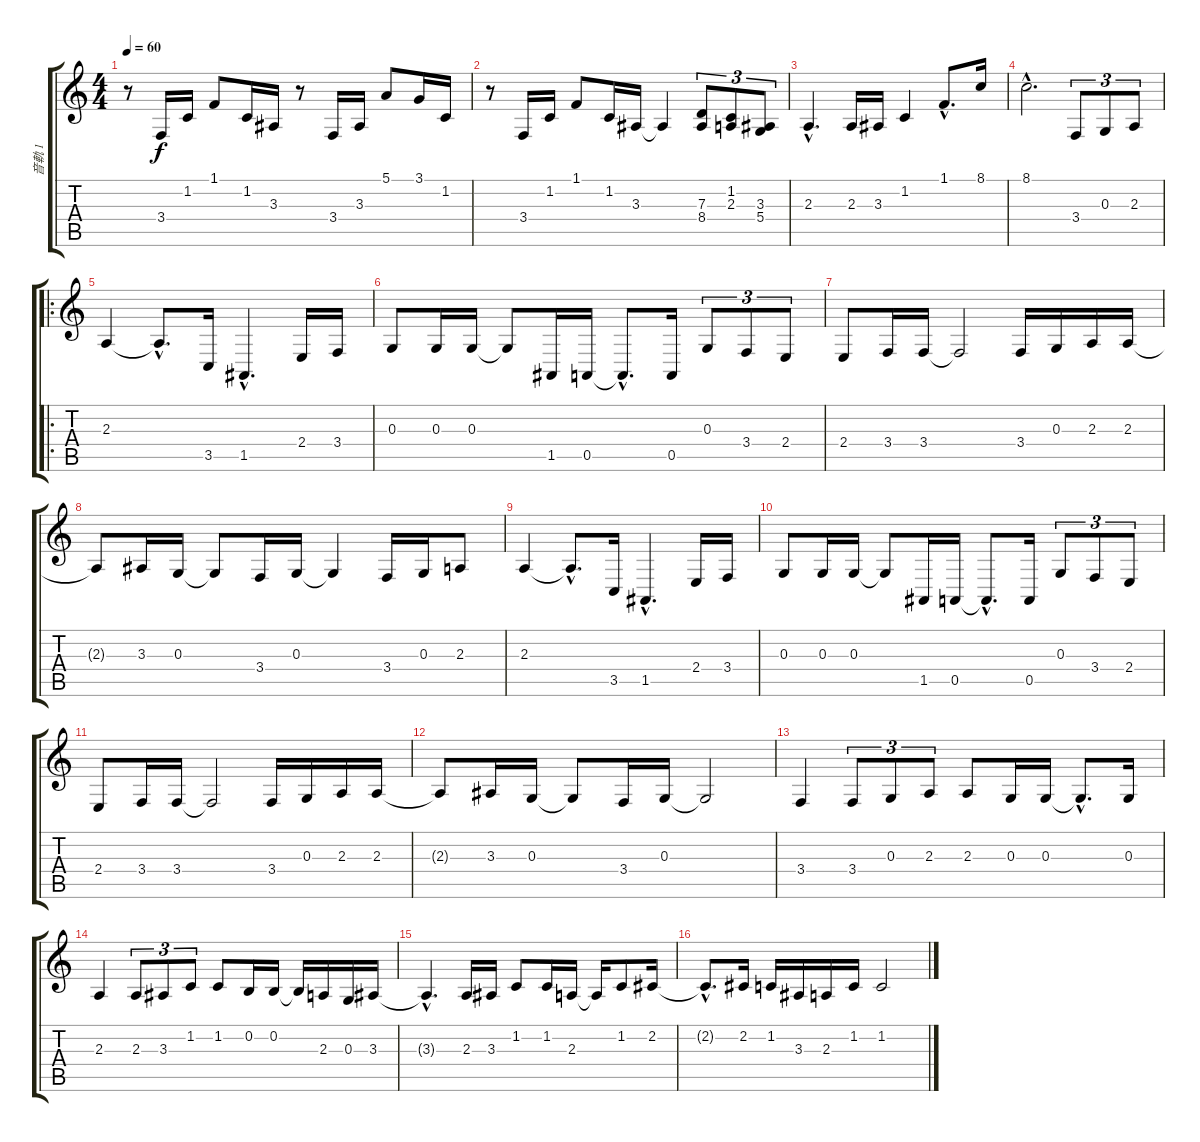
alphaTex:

\track ("音軌 1" "音軌 1") {instrument acousticgrandpiano}
\staff {score tabs}
\tuning (E4 B3 G3 D3 A2 E2) {hide}
\ts (4 4)
\tempo 60
\clef g2
\ks c
r.8{dy f instrument acousticgrandpiano} 3.4.16 1.2.16 1.1.8 1.2.16 3.3.16 r.8 3.4.16 3.3.16 5.1.8 3.1.16 1.2.16 |
r.8 3.4.16 1.2.16 1.1.8 1.2.16 3.3.16 3.3{t}.4 (7.3 8.4).8{tu (3 2)} (1.2 2.3).8{tu (3 2)} (3.3 5.4).8{tu (3 2)} |
2.3{hac}.4{d} 2.3.16 3.3.16 1.2.4 1.1{hac}.8{d} 8.1.16 |
8.1{hac}.2{d} 3.4.8{tu (3 2)} 0.3.8{tu (3 2)} 2.3.8{tu (3 2)} |
\ro
2.3.4 2.3{hac t}.8{d} 3.5.16 1.5{hac}.4{d} 2.4.16 3.4.16 |
0.3.8 0.3.16 0.3.16 0.3{t}.8 1.5.16 0.5.16 0.5{hac t}.8{d} 0.5.16 0.3.8{tu (3 2)} 3.4.8{tu (3 2)} 2.4.8{tu (3 2)} |
2.4.8 3.4.16 3.4.16 3.4{t}.2 3.4.16 0.3.16 2.3.16 2.3.16 |
2.3{t}.8 3.3.16 0.3.16 0.3{t}.8 3.4.16 0.3.16 0.3{t}.4 3.4.16 0.3.16 2.3.8 |
2.3.4 2.3{hac t}.8{d} 3.5.16 1.5{hac}.4{d} 2.4.16 3.4.16 |
0.3.8 0.3.16 0.3.16 0.3{t}.8 1.5.16 0.5.16 0.5{hac t}.8{d} 0.5.16 0.3.8{tu (3 2)} 3.4.8{tu (3 2)} 2.4.8{tu (3 2)} |
2.4.8 3.4.16 3.4.16 3.4{t}.2 3.4.16 0.3.16 2.3.16 2.3.16 |
2.3{t}.8 3.3.16 0.3.16 0.3{t}.8 3.4.16 0.3.16 0.3{t}.2 |
3.4.4 3.4.8{tu (3 2)} 0.3.8{tu (3 2)} 2.3.8{tu (3 2)} 2.3.8 0.3.16 0.3.16 0.3{hac t}.8{d} 0.3.16 |
2.3.4 2.3.8{tu (3 2)} 3.3.8{tu (3 2)} 1.2.8{tu (3 2)} 1.2.8 0.2.16 0.2.16 0.2{t}.16 2.3.16 0.3.16 3.3.16 |
3.3{hac t}.4{d} 2.3.16 3.3.16 1.2.8 1.2.16 2.3.16 2.3{t}.16 1.2.8 2.2.16 |
2.2{hac t}.8{d} 2.2.16 1.2.16 3.3.16 2.3.16 1.2.16 1.2.2
